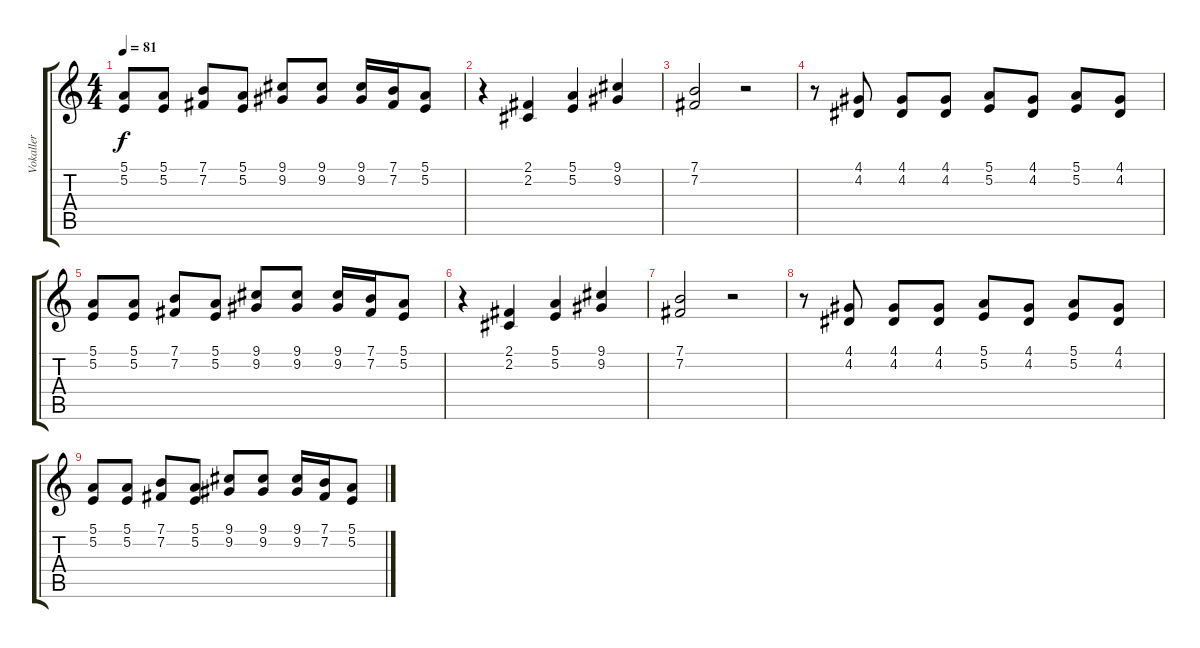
\track ("Vokaller" "Vokaller") {instrument rockorgan}
\staff {score tabs}
\tuning (E4 B3 G3 D3 A2 E2) {hide}
\ts (4 4)
\tempo 81
\clef g2
\ks c
(5.1 5.2).8{dy f} (5.1 5.2).8 (7.1 7.2).8 (5.1 5.2).8 (9.1 9.2).8 (9.1 9.2).8 (9.1 9.2).16 (7.1 7.2).16 (5.1 5.2).8 |
r.4 (2.1 2.2).4 (5.1 5.2).4 (9.1 9.2).4 |
(7.1 7.2).2 r.2 |
r.8 (4.1 4.2).8 (4.1 4.2).8 (4.1 4.2).8 (5.1 5.2).8 (4.1 4.2).8 (5.1 5.2).8 (4.1 4.2).8 |
(5.1 5.2).8 (5.1 5.2).8 (7.1 7.2).8 (5.1 5.2).8 (9.1 9.2).8 (9.1 9.2).8 (9.1 9.2).16 (7.1 7.2).16 (5.1 5.2).8 |
r.4 (2.1 2.2).4 (5.1 5.2).4 (9.1 9.2).4 |
(7.1 7.2).2 r.2 |
r.8 (4.1 4.2).8 (4.1 4.2).8 (4.1 4.2).8 (5.1 5.2).8 (4.1 4.2).8 (5.1 5.2).8 (4.1 4.2).8 |
(5.1 5.2).8 (5.1 5.2).8 (7.1 7.2).8 (5.1 5.2).8 (9.1 9.2).8 (9.1 9.2).8 (9.1 9.2).16 (7.1 7.2).16 (5.1 5.2).8
